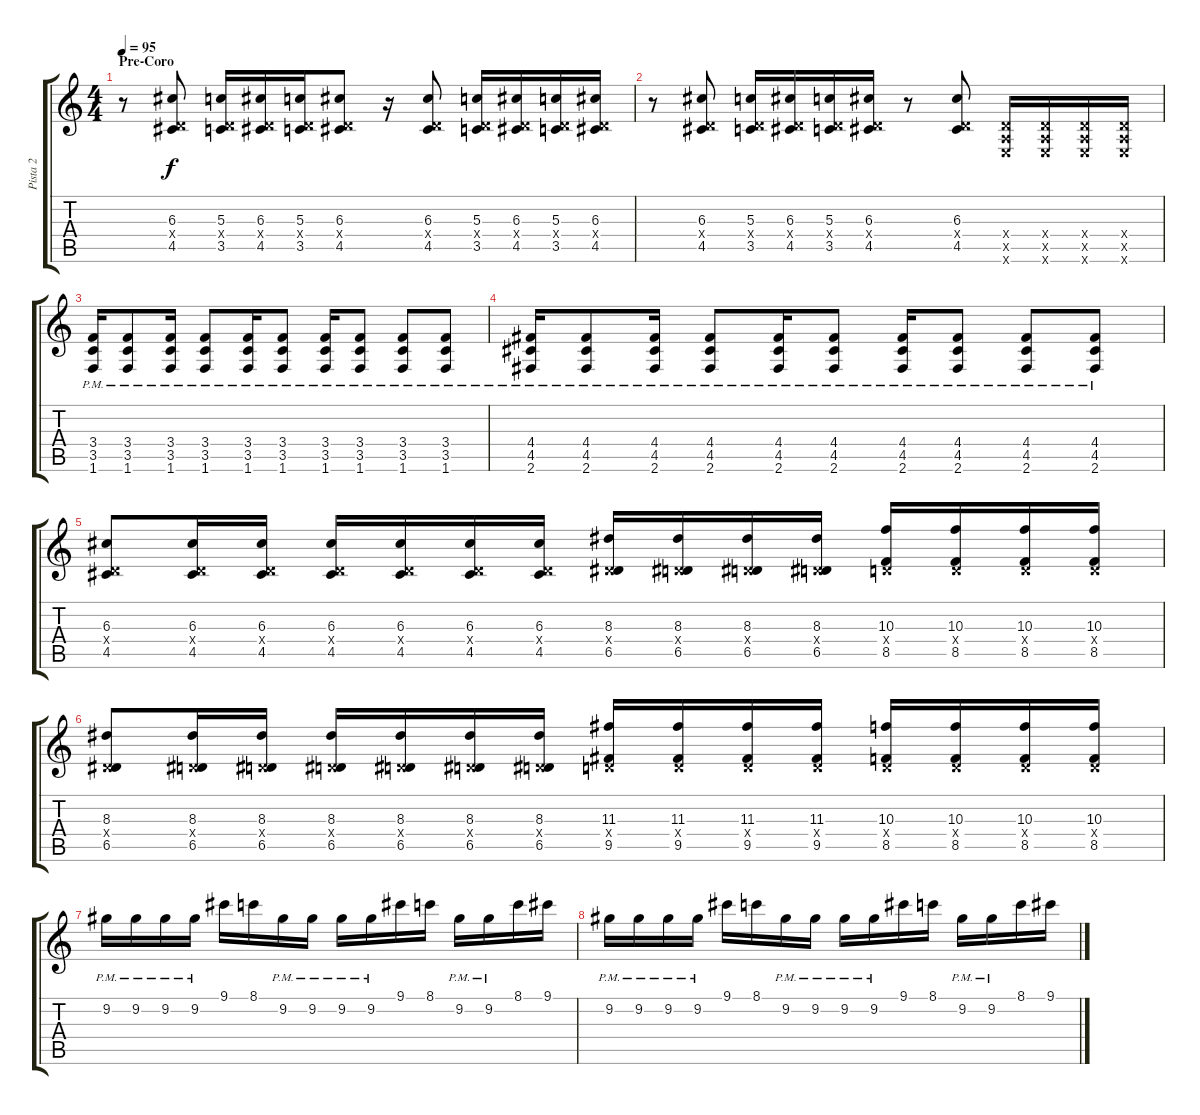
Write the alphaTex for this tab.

\track ("Pista 2" "Pista 2") {instrument distortionguitar}
\staff {score tabs}
\tuning (E4 B3 G3 D3 A2 E2) {hide}
\ts (4 4)
\section ("" "Pre-Coro")
\tempo 95
\clef g2
\ks c
r.8{dy f} (6.3 0.4{x} 4.5).8 (5.3 0.4{x} 3.5).16 (6.3 0.4{x} 4.5).16 (5.3 0.4{x} 3.5).16 (6.3 0.4{x} 4.5).8 r.16 (6.3 0.4{x} 4.5).8 (5.3 0.4{x} 3.5).16 (6.3 0.4{x} 4.5).16 (5.3 0.4{x} 3.5).16 (6.3 0.4{x} 4.5).16 |
r.8 (6.3 0.4{x} 4.5).8 (5.3 0.4{x} 3.5).16 (6.3 0.4{x} 4.5).16 (5.3 0.4{x} 3.5).16 (6.3 0.4{x} 4.5).16 r.8 (6.3 0.4{x} 4.5).8 (0.4{x} 0.5{x} 0.6{x}).16 (0.4{x} 0.5{x} 0.6{x}).16 (0.4{x} 0.5{x} 0.6{x}).16 (0.4{x} 0.5{x} 0.6{x}).16 |
(3.4{pm} 3.5{pm} 1.6{pm}).16 (3.4{pm} 3.5{pm} 1.6{pm}).8 (3.4{pm} 3.5{pm} 1.6{pm}).16 (3.4{pm} 3.5{pm} 1.6{pm}).8 (3.4{pm} 3.5{pm} 1.6{pm}).16 (3.4{pm} 3.5{pm} 1.6{pm}).8 (3.4{pm} 3.5{pm} 1.6{pm}).16 (3.4{pm} 3.5{pm} 1.6{pm}).8 (3.4{pm} 3.5{pm} 1.6{pm}).8 (3.4{pm} 3.5{pm} 1.6{pm}).8 |
(4.4{pm} 4.5{pm} 2.6{pm}).16 (4.4{pm} 4.5{pm} 2.6{pm}).8 (4.4{pm} 4.5{pm} 2.6{pm}).16 (4.4 4.5{pm} 2.6{pm}).8 (4.4{pm} 4.5{pm} 2.6{pm}).16 (4.4{pm} 4.5{pm} 2.6{pm}).8 (4.4{pm} 4.5{pm} 2.6{pm}).16 (4.4{pm} 4.5{pm} 2.6{pm}).8 (4.4{pm} 4.5{pm} 2.6{pm}).8 (4.4{pm} 4.5{pm} 2.6{pm}).8 |
(6.3 0.4{x} 4.5).8 (6.3 0.4{x} 4.5).16 (6.3 0.4{x} 4.5).16 (6.3 0.4{x} 4.5).16 (6.3 0.4{x} 4.5).16 (6.3 0.4{x} 4.5).16 (6.3 0.4{x} 4.5).16 (8.3 0.4{x} 6.5).16 (8.3 0.4{x} 6.5).16 (8.3 0.4{x} 6.5).16 (8.3 0.4{x} 6.5).16 (10.3 0.4{x} 8.5).16 (10.3 0.4{x} 8.5).16 (10.3 0.4{x} 8.5).16 (10.3 0.4{x} 8.5).16 |
(8.3 0.4{x} 6.5).8 (8.3 0.4{x} 6.5).16 (8.3 0.4{x} 6.5).16 (8.3 0.4{x} 6.5).16 (8.3 0.4{x} 6.5).16 (8.3 0.4{x} 6.5).16 (8.3 0.4{x} 6.5).16 (11.3 0.4{x} 9.5).16 (11.3 0.4{x} 9.5).16 (11.3 0.4{x} 9.5).16 (11.3 0.4{x} 9.5).16 (10.3 0.4{x} 8.5).16 (10.3 0.4{x} 8.5).16 (10.3 0.4{x} 8.5).16 (10.3 0.4{x} 8.5).16 |
9.2{pm}.16 9.2{pm}.16 9.2{pm}.16 9.2{pm}.16 9.1.16 8.1.16 9.2{pm}.16 9.2{pm}.16 9.2{pm}.16 9.2{pm}.16 9.1.16 8.1.16 9.2{pm}.16 9.2{pm}.16 8.1.16 9.1.16 |
9.2{pm}.16 9.2{pm}.16 9.2{pm}.16 9.2{pm}.16 9.1.16 8.1.16 9.2{pm}.16 9.2{pm}.16 9.2{pm}.16 9.2{pm}.16 9.1.16 8.1.16 9.2{pm}.16 9.2{pm}.16 8.1.16 9.1.16
